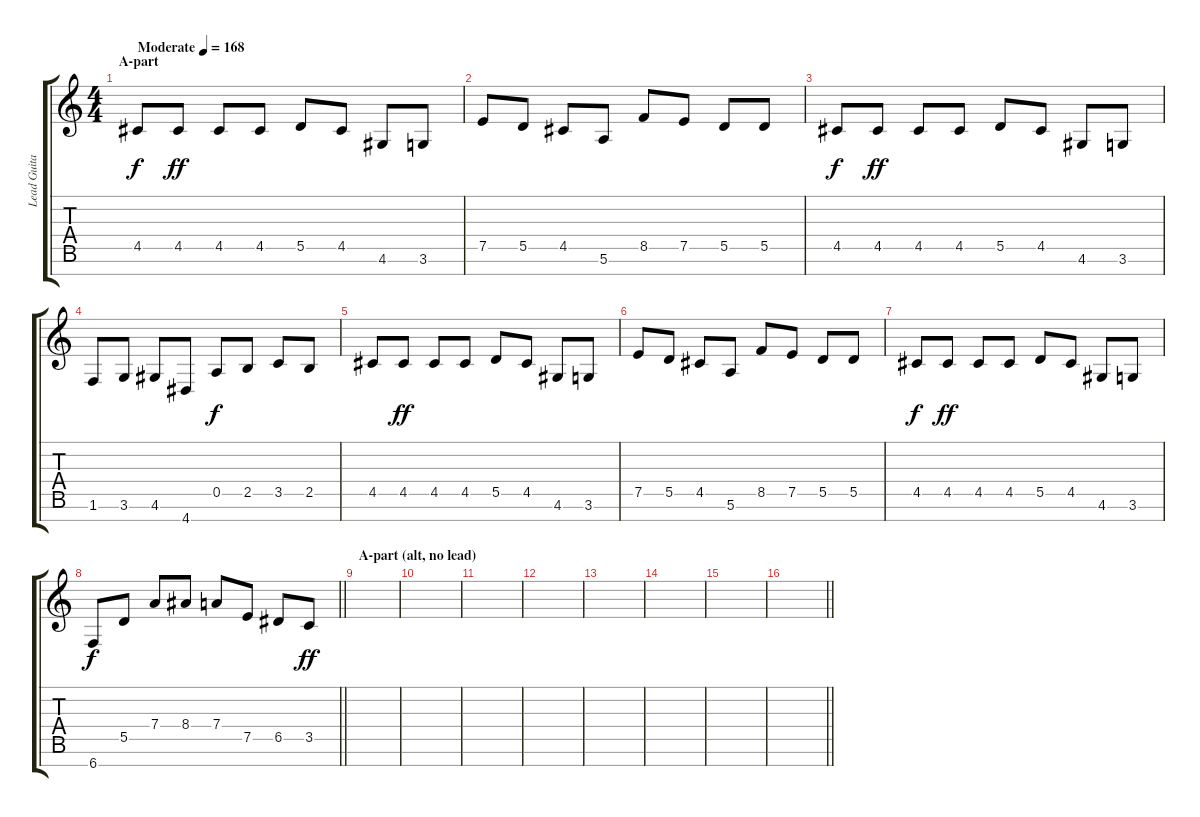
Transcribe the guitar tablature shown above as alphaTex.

\track ("Lead Guitar" "Lead Guita") {instrument distortionguitar}
\staff {score tabs}
\tuning (E4 B3 G3 D3 A2 E2 B1) {hide}
\ts (4 4)
\section ("" "A-part")
\tempo (168 "Moderate")
\clef g2
\ks c
4.5.8{dy f instrument distortionguitar} 4.5.8{dy ff} 4.5.8 4.5.8 5.5.8 4.5.8 4.6.8 3.6.8 |
7.5.8 5.5.8 4.5.8 5.6.8 8.5.8 7.5.8 5.5.8 5.5.8 |
4.5.8{dy f} 4.5.8{dy ff} 4.5.8 4.5.8 5.5.8 4.5.8 4.6.8 3.6.8 |
1.6.8 3.6.8 4.6.8 4.7.8 0.5.8{dy f} 2.5.8 3.5.8 2.5.8 |
4.5.8 4.5.8{dy ff} 4.5.8 4.5.8 5.5.8 4.5.8 4.6.8 3.6.8 |
7.5.8 5.5.8 4.5.8 5.6.8 8.5.8 7.5.8 5.5.8 5.5.8 |
4.5.8{dy f} 4.5.8{dy ff} 4.5.8 4.5.8 5.5.8 4.5.8 4.6.8 3.6.8 |
\barLineRight lightlight
6.7.8{dy f} 5.5.8 7.4.8 8.4.8 7.4.8 7.5.8 6.5.8 3.5.8{dy ff} |
\section ("" "A-part (alt, no lead)")
|
|
|
|
|
|
|
\barLineRight lightlight
